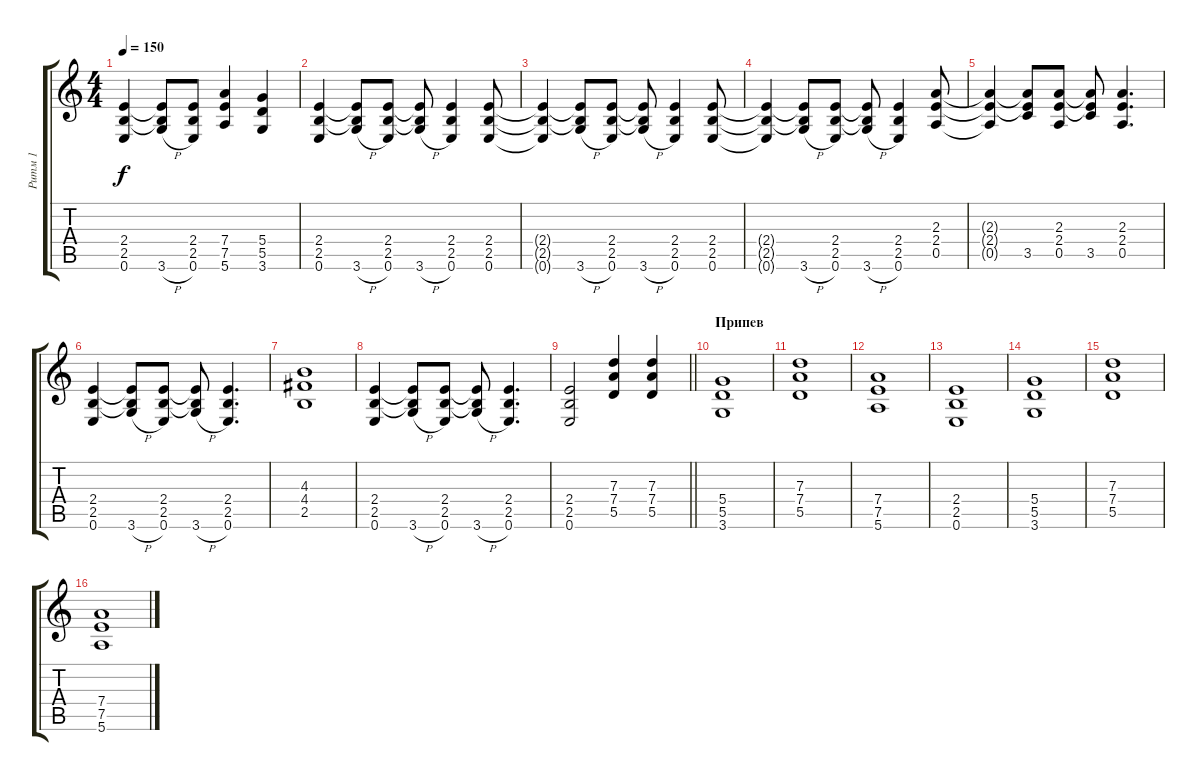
\track ("Ритм 1" "Ритм 1") {instrument distortionguitar}
\staff {score tabs}
\tuning (E4 B3 G3 D3 A2 E2) {hide}
\ts (4 4)
\tempo 150
\clef g2
\ks c
(2.4{t} 2.5{t} 0.6{t}).4{dy f} (2.4{t} 2.5{t} 3.6{h}).8 (2.4 2.5 0.6).8 (7.4 7.5 5.6).4 (5.4 5.5 3.6).4 |
(2.4 2.5 0.6).4 (2.4{t} 2.5{t} 3.6{h}).8 (2.4 2.5 0.6).8 (2.4{t} 2.5{t} 3.6{h}).8 (2.4 2.5 0.6).4 (2.4 2.5 0.6).8 |
(2.4{t} 2.5{t} 0.6{t}).4 (2.4{t} 2.5{t} 3.6{h}).8 (2.4 2.5 0.6).8 (2.4{t} 2.5{t} 3.6{h}).8 (2.4 2.5 0.6).4 (2.4 2.5 0.6).8 |
(2.4{t} 2.5{t} 0.6{t}).4 (2.4{t} 2.5{t} 3.6{h}).8 (2.4 2.5 0.6).8 (2.4{t} 2.5{t} 3.6{h}).8 (2.4 2.5 0.6).4 (2.3 2.4 0.5).8 |
(2.3{t} 2.4{t} 0.5{t}).4 (2.3{t} 2.4{t} 3.5).8 (2.3 2.4 0.5).8 (2.3{t} 2.4{t} 3.5).8 (2.3 2.4 0.5).4{d} |
(2.4 2.5 0.6).4 (2.4{t} 2.5{t} 3.6{h}).8 (2.4 2.5 0.6).8 (2.4{t} 2.5{t} 3.6{h}).8 (2.4 2.5 0.6).4{d} |
(4.3 4.4 2.5).1 |
(2.4 2.5 0.6).4 (2.4{t} 2.5{t} 3.6{h}).8 (2.4 2.5 0.6).8 (2.4{t} 2.5{t} 3.6{h}).8 (2.4 2.5 0.6).4{d} |
\barLineRight lightlight
(2.4 2.5 0.6).2 (7.3 7.4 5.5).4 (7.3 7.4 5.5).4 |
\section ("" "Припев")
(5.4 5.5 3.6).1 |
(7.3 7.4 5.5).1 |
(7.4 7.5 5.6).1 |
(2.4 2.5 0.6).1 |
(5.4 5.5 3.6).1 |
(7.3 7.4 5.5).1 |
(7.4 7.5 5.6).1
